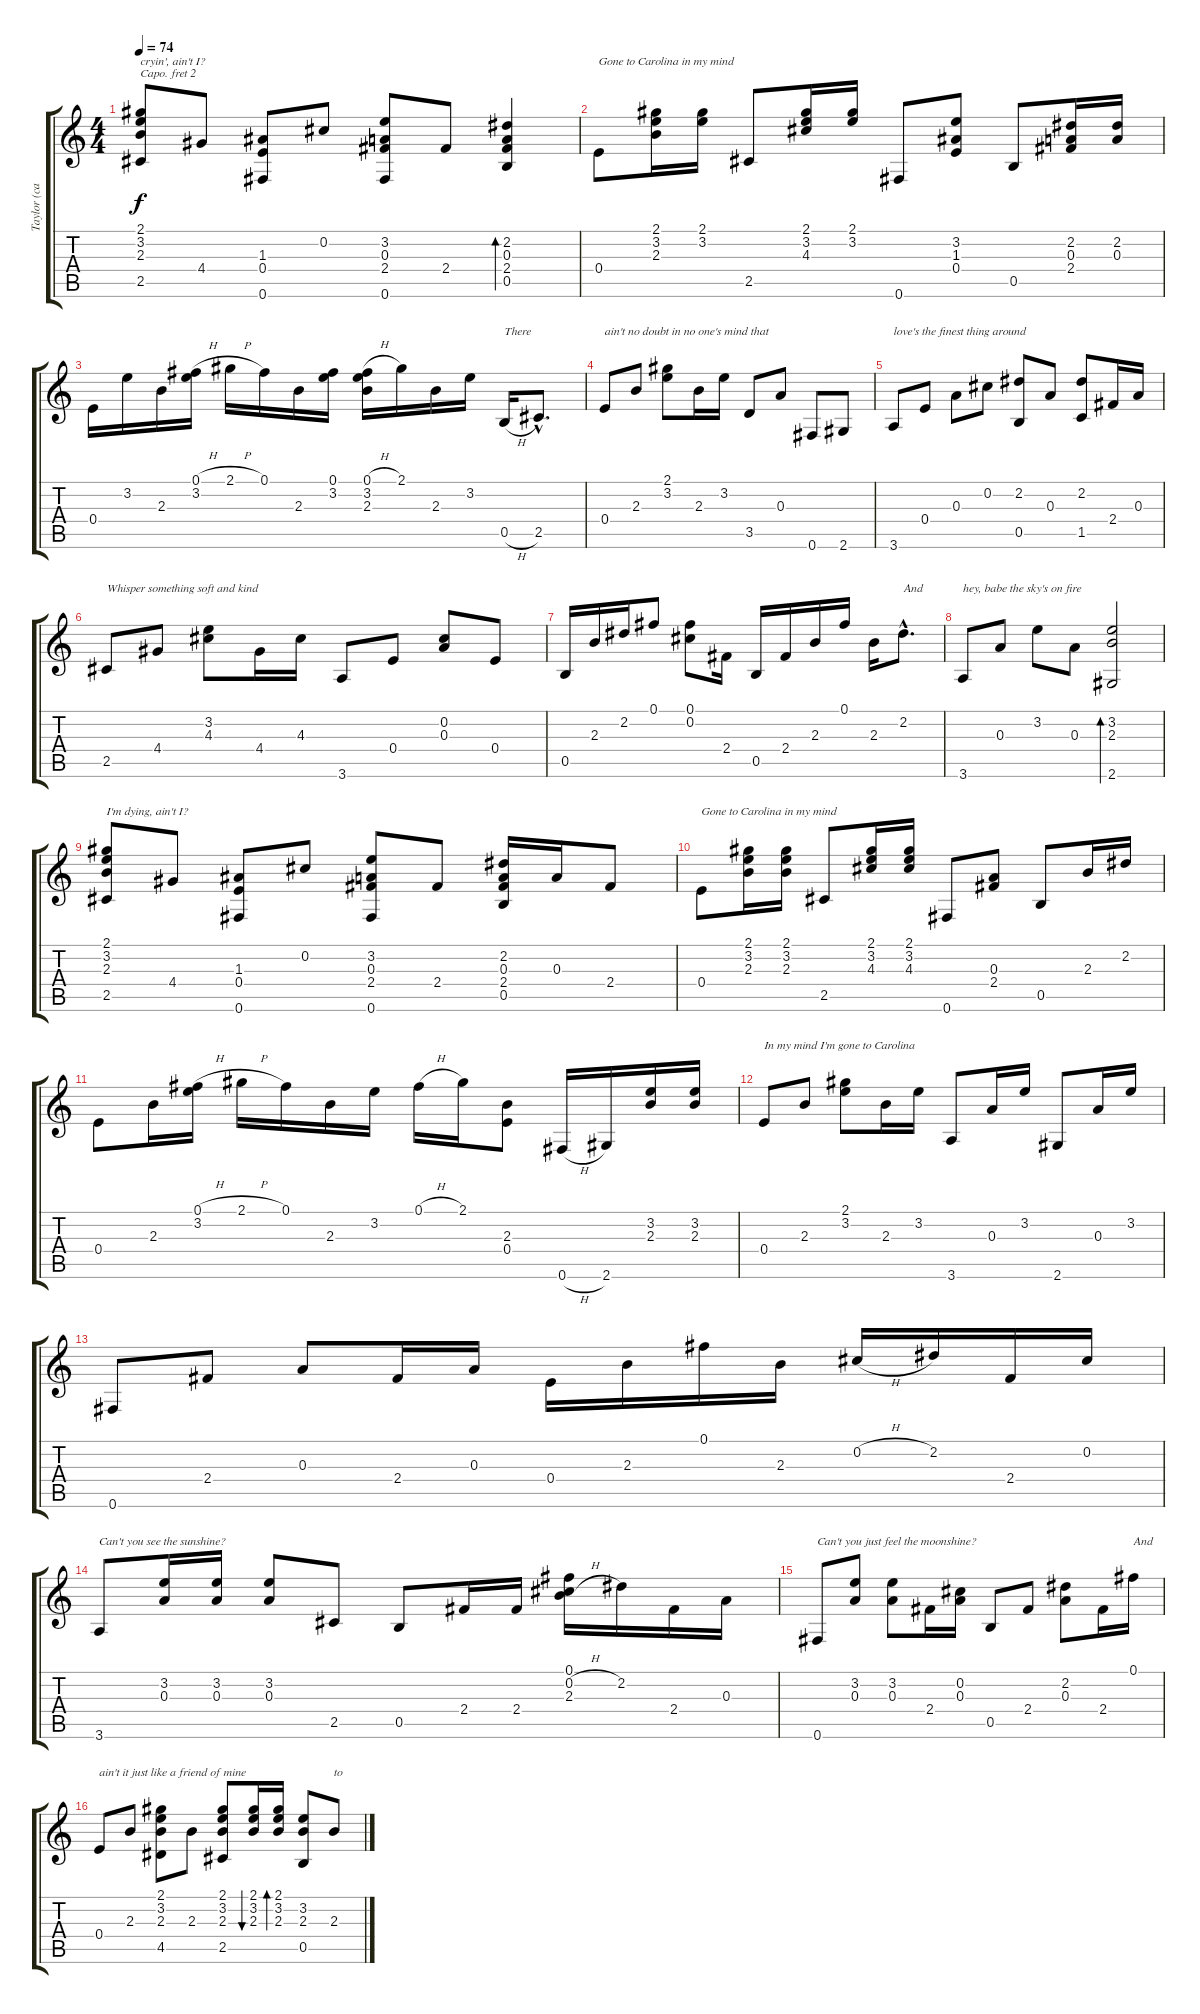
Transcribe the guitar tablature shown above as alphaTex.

\track ("Taylor (capo II)" "Taylor (ca") {instrument acousticguitarsteel}
\staff {score tabs}
\capo 2
\tuning (E4 B3 G3 D3 A2 E2) {hide}
\ts (4 4)
\tempo 74
\clef g2
\ks c
(2.1 3.2 2.3 2.5).8{txt "cryin', ain't I?" dy f} 4.4.8 (1.3 0.4 0.6).8 0.2.8 (3.2 0.3 2.4 0.6).8 2.4.8 (2.2 0.3 2.4 0.5).4{bd 120} |
0.4.8{txt "Gone to Carolina in my mind"} (2.1 3.2 2.3).16 (2.1 3.2).16 2.5.8 (2.1 3.2 4.3).16 (2.1 3.2).16 0.6.8 (3.2 1.3 0.4).8 0.5.8 (2.2 0.3 2.4).16 (2.2 0.3).16 |
0.4.16 3.2.16 2.3.16 (0.1{h} 3.2).16 2.1{h}.16 0.1.16 2.3.16 (0.1 3.2).16 (0.1{h} 3.2 2.3).16 2.1.16 2.3.16 3.2.16 0.5{h}.16{txt "There"} 2.5{hac}.8{d} |
0.4.8{txt "ain't no doubt in no one's mind that "} 2.3.8 (2.1 3.2).8 2.3.16 3.2.16 3.5.8 0.3.8 0.6.8 2.6.8 |
3.6.8{txt "love's the finest thing around"} 0.4.8 0.3.8 0.2.8 (2.2 0.5).8 0.3.8 (2.2 1.5).8 2.4.16 0.3.16 |
2.5.8{txt "Whisper something soft and kind"} 4.4.8 (3.2 4.3).8 4.4.16 4.3.16 3.6.8 0.4.8 (0.2 0.3).8 0.4.8 |
0.5.16 2.3.16 2.2.16 0.1.8 (0.1 0.2).8 2.4.16 0.5.16 2.4.16 2.3.16 0.1.16 2.3.16 2.2{hac}.8{d txt "And"} |
3.6.8{txt "hey, babe the sky's on fire"} 0.3.8 3.2.8 0.3.8 (3.2 2.3 2.6).2{bd 120} |
(2.1 3.2 2.3 2.5).8{txt "I'm dying, ain't I?"} 4.4.8 (1.3 0.4 0.6).8 0.2.8 (3.2 0.3 2.4 0.6).8 2.4.8 (2.2 0.3 2.4 0.5).16 0.3.16 2.4.8 |
0.4.8{txt "Gone to Carolina in my mind"} (2.1 3.2 2.3).16 (2.1 3.2 2.3).16 2.5.8 (2.1 3.2 4.3).16 (2.1 3.2 4.3).16 0.6.8 (0.3 2.4).8 0.5.8 2.3.16 2.2.16 |
0.4.8 2.3.16 (0.1{h} 3.2).16 2.1{h}.16 0.1.16 2.3.16 3.2.16 0.1{h}.16 2.1.16 (2.3 0.4).8 0.6{h}.16 2.6.16 (3.2 2.3).16 (3.2 2.3).16 |
0.4.8{txt "In my mind I'm gone to Carolina"} 2.3.8 (2.1 3.2).8 2.3.16 3.2.16 3.6.8 0.3.16 3.2.16 2.6.8 0.3.16 3.2.16 |
0.6.8 2.4.8 0.3.8 2.4.16 0.3.16 0.4.16 2.3.16 0.1.16 2.3.16 0.2{h}.16 2.2.16 2.4.16 0.2.16 |
3.6.8{txt "Can't you see the sunshine?"} (3.2 0.3).16 (3.2 0.3).16 (3.2 0.3).8 2.5.8 0.5.8 2.4.16 2.4.16 (0.1 0.2{h} 2.3).16 2.2.16 2.4.16 0.3.16 |
0.6.8{txt "Can't you just feel the moonshine?"} (3.2 0.3).8 (3.2 0.3).8 2.4.16 (0.2 0.3).16 0.5.8 2.4.8 (2.2 0.3).8 2.4.16 0.1.16{txt "And"} |
0.4.8{txt "ain't it just like a friend of mine"} 2.3.8 (2.1 3.2 2.3 4.5).8 2.3.8 (2.1 3.2 2.3 2.5).8 (2.1 3.2 2.3).16{bu 30} (2.1 3.2 2.3).16{bd 30} (3.2 2.3 0.5).8 2.3.8{txt "to"}
